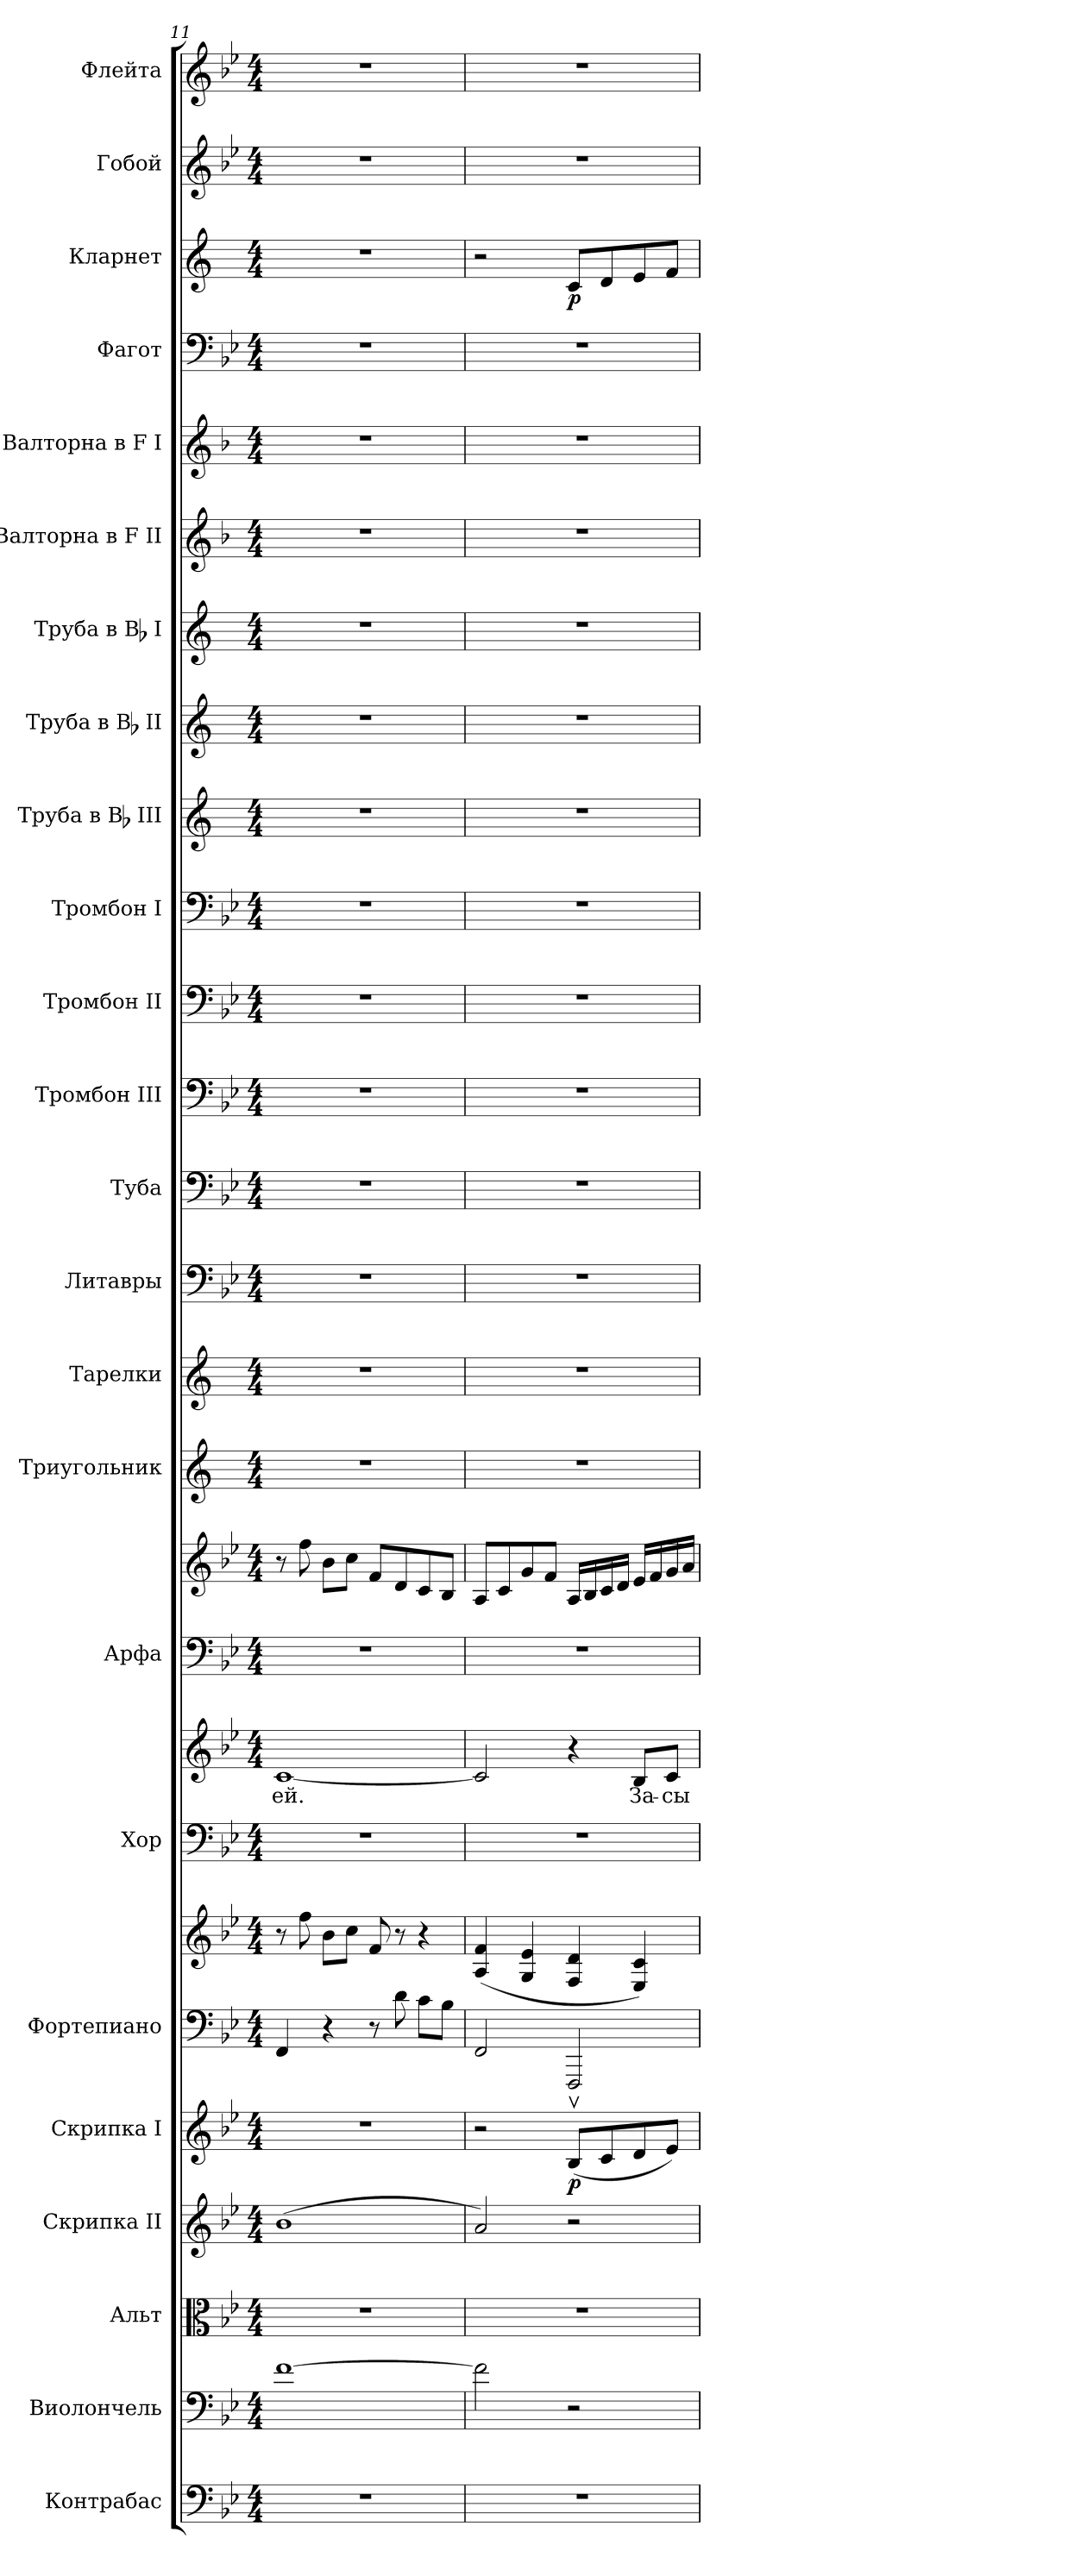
**kern	**kern	**kern	**kern	**kern	**dynam	**kern	**kern	**kern	**kern	**text	**kern	**kern	**kern	**kern	**kern	**kern	**kern	**kern	**kern	**kern	**kern	**kern	**kern	**kern	**kern	**kern	**dynam	**kern	**kern
*part24	*part23	*part22	*part21	*part20	*part20	*part19	*part19	*part18	*part18	*part18	*part17	*part17	*part16	*part15	*part14	*part13	*part12	*part11	*part10	*part9	*part8	*part7	*part6	*part5	*part4	*part3	*part3	*part2	*part1
*staff27	*staff26	*staff25	*staff24	*staff23	*staff23	*staff22	*staff21	*staff20	*staff19	*staff19	*staff18	*staff17	*staff16	*staff15	*staff14	*staff13	*staff12	*staff11	*staff10	*staff9	*staff8	*staff7	*staff6	*staff5	*staff4	*staff3	*staff3	*staff2	*staff1
*I"Контрабас	*I"Виолончель	*I"Альт	*I"Скрипка II	*I"Скрипка I	*	*I"Фортепиано	*	*I"Хор	*	*	*I"Арфа	*	*I"Триугольник	*I"Тарелки	*I"Литавры	*I"Туба	*I"Тромбон III	*I"Тромбон II	*I"Тромбон I	*I"Труба в Bb III	*I"Труба в Bb II	*I"Труба в Bb I	*I"Валторна в F II	*I"Валторна в F I	*I"Фагот	*I"Кларнет	*	*I"Гобой	*I"Флейта
*	*	*	*	*	*	*	*	*	*	*	*	*	*	*	*	*	*I'Тромб. III	*I'Тромб. II	*I'Тромб. I	*I'Тр. III	*I'Тр. II	*I'Тр. I	*I'Валт. II	*I'Влт. I	*	*	*	*	*
*clefF4	*clefF4	*clefC3	*clefG2	*clefG2	*	*clefF4	*clefG2	*clefF4	*clefG2	*	*clefF4	*clefG2	*clefG2	*clefG2	*clefF4	*clefF4	*clefF4	*clefF4	*clefF4	*clefG2	*clefG2	*clefG2	*clefG2	*clefG2	*clefF4	*clefG2	*	*clefG2	*clefG2
*ITrd7c12	*	*	*	*	*	*	*	*	*	*	*	*	*	*	*	*	*	*	*	*ITrd1c2	*ITrd1c2	*ITrd1c2	*ITrd4c7	*ITrd4c7	*	*ITrd1c2	*	*	*
*k[b-e-]	*k[b-e-]	*k[b-e-]	*k[b-e-]	*k[b-e-]	*	*k[b-e-]	*k[b-e-]	*k[b-e-]	*k[b-e-]	*	*k[b-e-]	*k[b-e-]	*k[]	*k[]	*k[b-e-]	*k[b-e-]	*k[b-e-]	*k[b-e-]	*k[b-e-]	*k[b-e-]	*k[b-e-]	*k[b-e-]	*k[b-e-]	*k[b-e-]	*k[b-e-]	*k[b-e-]	*	*k[b-e-]	*k[b-e-]
*B-:	*B-:	*B-:	*B-:	*B-:	*	*B-:	*B-:	*B-:	*B-:	*	*B-:	*B-:	*C:	*C:	*B-:	*B-:	*B-:	*B-:	*B-:	*B-:	*B-:	*B-:	*B-:	*B-:	*B-:	*B-:	*	*B-:	*B-:
*M4/4	*M4/4	*M4/4	*M4/4	*M4/4	*	*M4/4	*M4/4	*M4/4	*M4/4	*	*M4/4	*M4/4	*M4/4	*M4/4	*M4/4	*M4/4	*M4/4	*M4/4	*M4/4	*M4/4	*M4/4	*M4/4	*M4/4	*M4/4	*M4/4	*M4/4	*	*M4/4	*M4/4
=11	=11	=11	=11	=11	=11	=11	=11	=11	=11	=11	=11	=11	=11	=11	=11	=11	=11	=11	=11	=11	=11	=11	=11	=11	=11	=11	=11	=11	=11
!	!	!	!	!	!	!	!	!	!	!LO:LY:b:color=#000000	!	!	!	!	!	!	!	!	!	!	!	!	!	!	!	!	!	!	!
1r	[>1fi	1r	(1b-i	1r	.	4FFi/	8r	1r	[<1ci	-ей.	1r	8r	1r	1r	1r	1r	1r	1r	1r	1r	1r	1r	1r	1r	1r	1r	.	1r	1r
.	.	.	.	.	.	.	8ffi\	.	.	.	.	8ffi\	.	.	.	.	.	.	.	.	.	.	.	.	.	.	.	.	.
.	.	.	.	.	.	4r	8b-i\L	.	.	.	.	8b-i\L	.	.	.	.	.	.	.	.	.	.	.	.	.	.	.	.	.
.	.	.	.	.	.	.	8cci\J	.	.	.	.	8cci\J	.	.	.	.	.	.	.	.	.	.	.	.	.	.	.	.	.
.	.	.	.	.	.	8r	8fi/	.	.	.	.	8fi/L	.	.	.	.	.	.	.	.	.	.	.	.	.	.	.	.	.
.	.	.	.	.	.	8di\	8r	.	.	.	.	8di/	.	.	.	.	.	.	.	.	.	.	.	.	.	.	.	.	.
.	.	.	.	.	.	8ci\L	4r	.	.	.	.	8ci/	.	.	.	.	.	.	.	.	.	.	.	.	.	.	.	.	.
.	.	.	.	.	.	8B-i\J	.	.	.	.	.	8B-i/J	.	.	.	.	.	.	.	.	.	.	.	.	.	.	.	.	.
=12	=12	=12	=12	=12	=12	=12	=12	=12	=12	=12	=12	=12	=12	=12	=12	=12	=12	=12	=12	=12	=12	=12	=12	=12	=12	=12	=12	=12	=12
1r	2fi\]	1r	2ai/)	2r	.	2FFi/	(4Ai/ 4fi	1r	2ci/]	.	1r	8Ai/L	1r	1r	1r	1r	1r	1r	1r	1r	1r	1r	1r	1r	1r	2r	.	1r	1r
.	.	.	.	.	.	.	.	.	.	.	.	8ci/	.	.	.	.	.	.	.	.	.	.	.	.	.	.	.	.	.
.	.	.	.	.	.	.	4Gi/ 4e-i	.	.	.	.	8gi/	.	.	.	.	.	.	.	.	.	.	.	.	.	.	.	.	.
.	.	.	.	.	.	.	.	.	.	.	.	8fi/J	.	.	.	.	.	.	.	.	.	.	.	.	.	.	.	.	.
.	2r	.	2r	(8B-vi/L	p	2FFFi/	4Fi/ 4di	.	4r	.	.	16Ai/LL	.	.	.	.	.	.	.	.	.	.	.	.	.	8B-i/L	p	.	.
.	.	.	.	.	.	.	.	.	.	.	.	16B-i/	.	.	.	.	.	.	.	.	.	.	.	.	.	.	.	.	.
.	.	.	.	8ci/	.	.	.	.	.	.	.	16ci/	.	.	.	.	.	.	.	.	.	.	.	.	.	8ci/	.	.	.
.	.	.	.	.	.	.	.	.	.	.	.	16di/JJ	.	.	.	.	.	.	.	.	.	.	.	.	.	.	.	.	.
!	!	!	!	!	!	!	!	!	!	!LO:LY:b:color=#000000	!	!	!	!	!	!	!	!	!	!	!	!	!	!	!	!	!	!	!
.	.	.	.	8di/	.	.	4E-i/ 4ci)	.	8B-i/L	За-	.	16e-i/LL	.	.	.	.	.	.	.	.	.	.	.	.	.	8di/	.	.	.
.	.	.	.	.	.	.	.	.	.	.	.	16fi/	.	.	.	.	.	.	.	.	.	.	.	.	.	.	.	.	.
!	!	!	!	!	!	!	!	!	!	!LO:LY:b:color=#000000	!	!	!	!	!	!	!	!	!	!	!	!	!	!	!	!	!	!	!
.	.	.	.	8e-i/J)	.	.	.	.	8ci/J	-сы-	.	16gi/	.	.	.	.	.	.	.	.	.	.	.	.	.	8e-i/J	.	.	.
.	.	.	.	.	.	.	.	.	.	.	.	16ai/JJ	.	.	.	.	.	.	.	.	.	.	.	.	.	.	.	.	.
=	=	=	=	=	=	=	=	=	=	=	=	=	=	=	=	=	=	=	=	=	=	=	=	=	=	=	=	=	=
*-	*-	*-	*-	*-	*-	*-	*-	*-	*-	*-	*-	*-	*-	*-	*-	*-	*-	*-	*-	*-	*-	*-	*-	*-	*-	*-	*-	*-	*-
